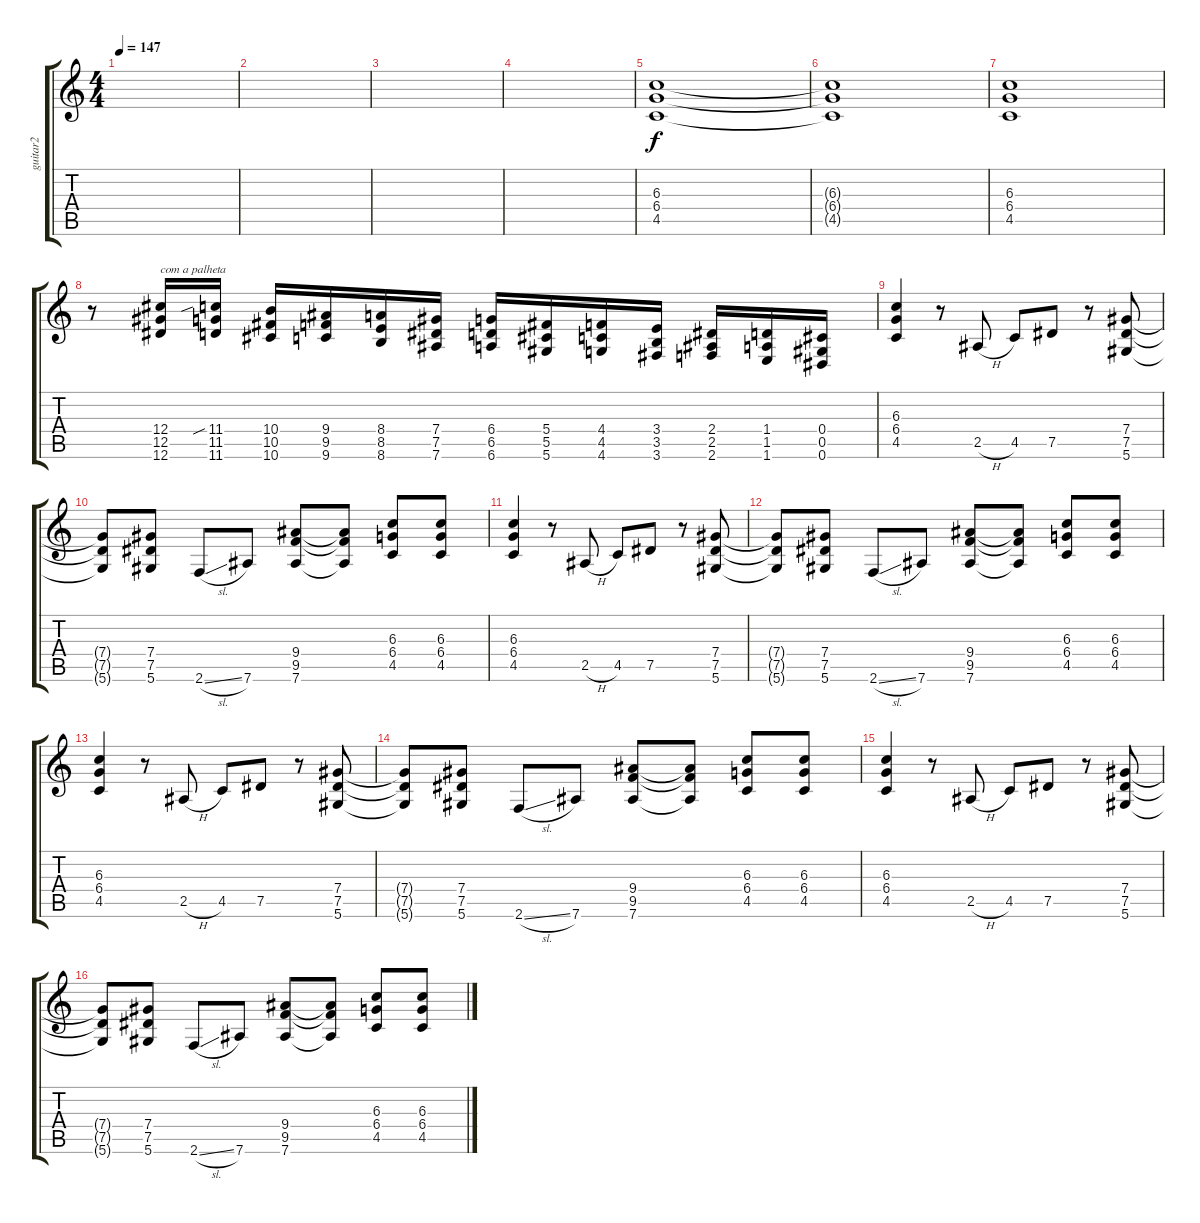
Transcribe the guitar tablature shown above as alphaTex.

\track ("guitar2" "guitar2") {instrument distortionguitar}
\staff {score tabs}
\tuning (Eb4 Bb3 Gb3 Db3 Ab2 Eb2) {hide}
\ts (4 4)
\tempo 147
\clef g2
\ks c
|
|
|
|
(6.3 6.4 4.5).1 |
(6.3{t} 6.4{t} 4.5{t}).1 |
(6.3 6.4 4.5).1 |
r.8 (12.4 12.5 12.6).16{txt "com a palheta"} (11.4{sib} 11.5 11.6).16 (10.4 10.5 10.6).16 (9.4 9.5 9.6).16 (8.4 8.5 8.6).16 (7.4 7.5 7.6).16 (6.4 6.5 6.6).16 (5.4 5.5 5.6).16 (4.4 4.5 4.6).16 (3.4 3.5 3.6).16 (2.4 2.5 2.6).16 (1.4 1.5 1.6).16 (0.4 0.5 0.6).16 |
(6.3 6.4 4.5).4 r.8 2.5{h}.8 4.5.8 7.5.8 r.8 (7.4 7.5 5.6).8 |
(7.4{t} 7.5{t} 5.6{t}).8 (7.4 7.5 5.6).8 2.6{sl}.8 7.6.8 (9.4 9.5 7.6).8 (9.4{t} 9.5{t} 7.6{t}).8 (6.3 6.4 4.5).8 (6.3 6.4 4.5).8 |
(6.3 6.4 4.5).4 r.8 2.5{h}.8 4.5.8 7.5.8 r.8 (7.4 7.5 5.6).8 |
(7.4{t} 7.5{t} 5.6{t}).8 (7.4 7.5 5.6).8 2.6{sl}.8 7.6.8 (9.4 9.5 7.6).8 (9.4{t} 9.5{t} 7.6{t}).8 (6.3 6.4 4.5).8 (6.3 6.4 4.5).8 |
(6.3 6.4 4.5).4 r.8 2.5{h}.8 4.5.8 7.5.8 r.8 (7.4 7.5 5.6).8 |
(7.4{t} 7.5{t} 5.6{t}).8 (7.4 7.5 5.6).8 2.6{sl}.8 7.6.8 (9.4 9.5 7.6).8 (9.4{t} 9.5{t} 7.6{t}).8 (6.3 6.4 4.5).8 (6.3 6.4 4.5).8 |
(6.3 6.4 4.5).4 r.8 2.5{h}.8 4.5.8 7.5.8 r.8 (7.4 7.5 5.6).8 |
(7.4{t} 7.5{t} 5.6{t}).8 (7.4 7.5 5.6).8 2.6{sl}.8 7.6.8 (9.4 9.5 7.6).8 (9.4{t} 9.5{t} 7.6{t}).8 (6.3 6.4 4.5).8 (6.3 6.4 4.5).8
